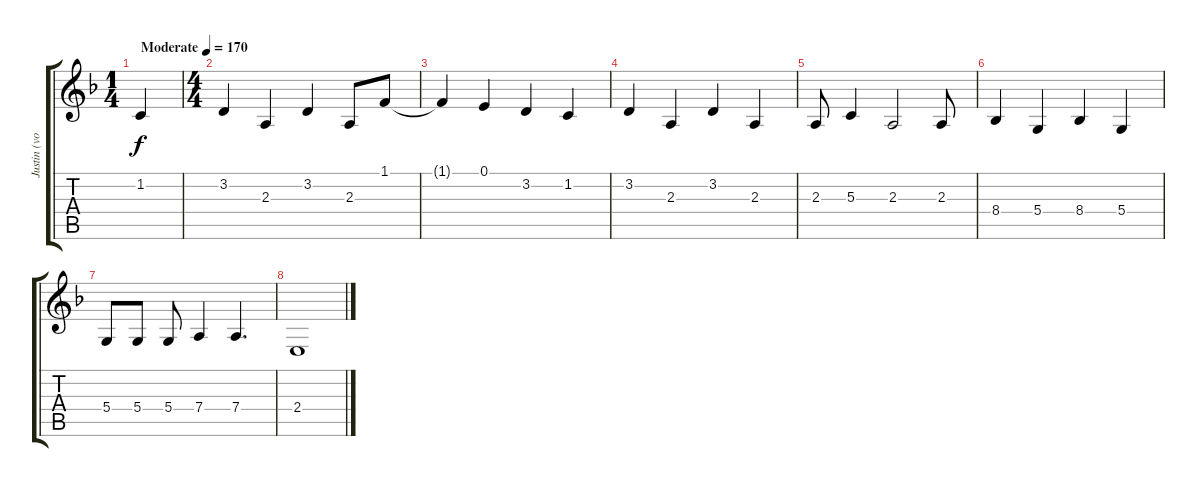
\track ("Justin (voice)" "Justin (vo") {instrument lead1square}
\staff {score tabs}
\tuning (E4 B3 G3 D3 A2 E2) {hide}
\ts (1 4)
\tempo (170 "Moderate")
\clef g2
\ks dminor
1.2.4{dy f instrument lead1square} |
\ts (4 4)
3.2.4 2.3.4 3.2.4 2.3.8 1.1.8 |
1.1{t}.4 0.1.4 3.2.4 1.2.4 |
3.2.4 2.3.4 3.2.4 2.3.4 |
2.3.8 5.3.4 2.3.2 2.3.8 |
8.4.4 5.4.4 8.4.4 5.4.4 |
5.4.8 5.4.8 5.4.8 7.4.4 7.4.4{d} |
2.4.1
